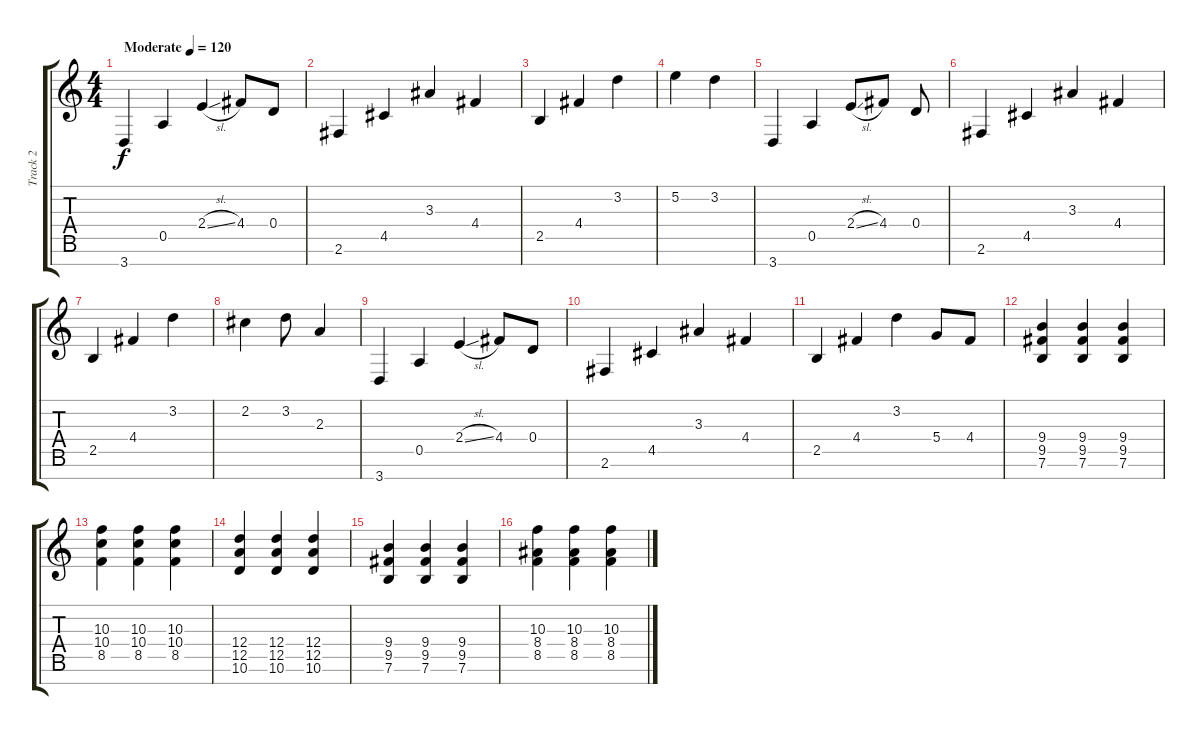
\track ("Track 2" "Track 2") {instrument acousticguitarsteel}
\staff {score tabs}
\tuning (E4 B3 G3 D3 A2 E2 B1) {hide}
\ts (4 4)
\tempo (120 "Moderate")
\clef g2
\ks c
3.7.4{dy f instrument acousticguitarsteel} 0.5.4 2.4{sl}.4 4.4.8 0.4.8 |
2.6.4 4.5.4 3.3.4 4.4.4 |
2.5.4 4.4.4 3.2.4 |
5.2.4 3.2.4 |
3.7.4 0.5.4 2.4{sl}.8 4.4.8 0.4.8 |
2.6.4 4.5.4 3.3.4 4.4.4 |
2.5.4 4.4.4 3.2.4 |
2.2.4 3.2.8 2.3.4 |
3.7.4 0.5.4 2.4{sl}.4 4.4.8 0.4.8 |
2.6.4 4.5.4 3.3.4 4.4.4 |
2.5.4 4.4.4 3.2.4 5.4.8 4.4.8 |
(9.4 9.5 7.6).4 (9.4 9.5 7.6).4 (9.4 9.5 7.6).4 |
(10.3 10.4 8.5).4 (10.3 10.4 8.5).4 (10.3 10.4 8.5).4 |
(12.4 12.5 10.6).4 (12.4 12.5 10.6).4 (12.4 12.5 10.6).4 |
(9.4 9.5 7.6).4 (9.4 9.5 7.6).4 (9.4 9.5 7.6).4 |
(10.3 8.4 8.5).4 (10.3 8.4 8.5).4 (10.3 8.4 8.5).4
